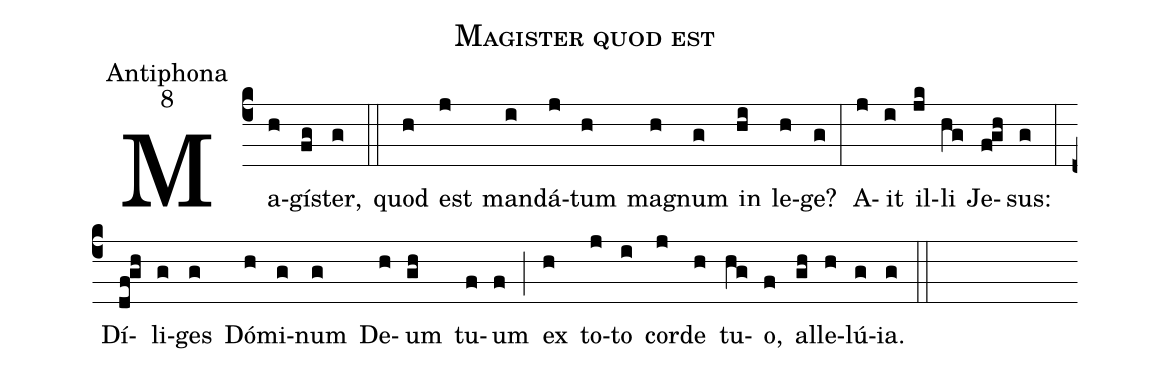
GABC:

name:Magister quod est;
office-part:Antiphona;
mode:8;
%%
(c4) Ma(h)gí(fg)ster,(g) (::)
quod(h) est(j) man(i)dá(j)tum(h) ma(h)gnum(g) in(hi) le(h)ge?(g) (:)
A(j)it(i) il(jk)li(hg) Je(f!gh)sus:(g) (:)
Dí(df!gh)li(g)ges(g) Dó(h)mi(g)num(g) De(h)um(gh) tu(f)um(f) (;) ex(h) to(j)to(i) cor(j)de(h) tu(hg)o,(f) al(gh)le(h)lú(g)ia.(g) (::)
